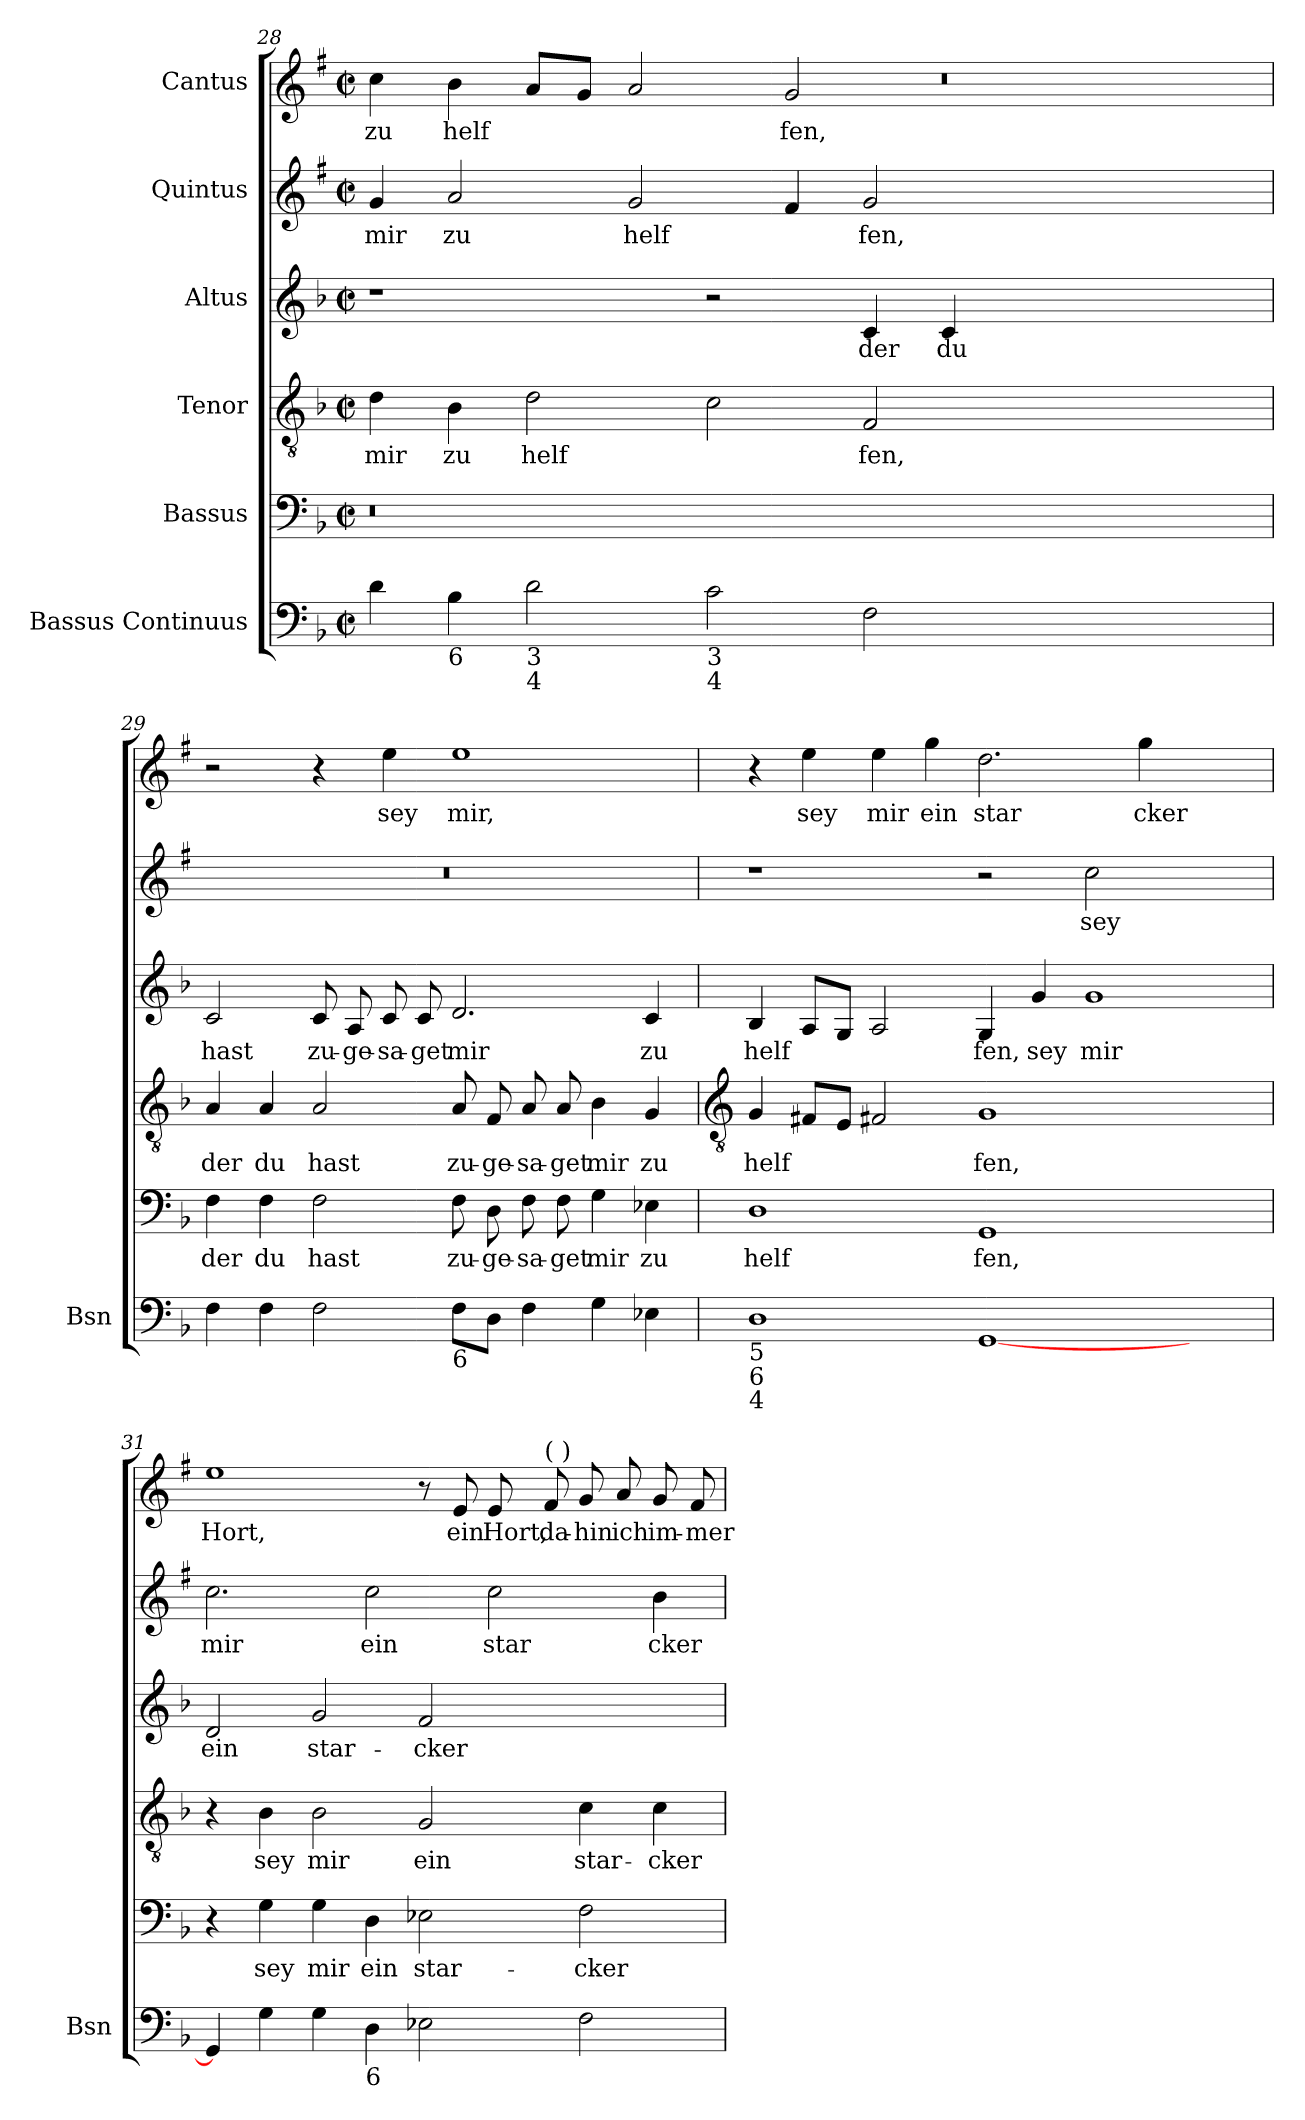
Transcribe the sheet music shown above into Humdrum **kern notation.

**kern	**kern	**text	**kern	**text	**kern	**text	**kern	**text	**kern	**text
*part6	*part5	*part5	*part4	*part4	*part3	*part3	*part2	*part2	*part1	*part1
*staff6	*staff5	*staff5	*staff4	*staff4	*staff3	*staff3	*staff2	*staff2	*staff1	*staff1
*I"Bassus Continuus	*I"Bassus	*	*I"Tenor	*	*I"Altus	*	*I"Quintus	*	*I"Cantus	*
*I'Bsn	*	*	*	*	*	*	*	*	*	*
*clefF4	*clefF4	*	*clefGv2	*	*clefG2	*	*clefG2	*	*clefG2	*
*	*	*	*	*	*	*	*ITrd1c2	*	*ITrd1c2	*
*k[b-]	*k[b-]	*	*k[b-]	*	*k[b-]	*	*k[b-]	*	*k[b-]	*
*F:	*F:	*	*F:	*	*F:	*	*F:	*	*F:	*
*M4/2	*M4/2	*	*M4/2	*	*M4/2	*	*M4/2	*	*M4/2	*
*met(c|)	*met(c|)	*	*met(c|)	*	*met(c|)	*	*met(c|)	*	*met(c|)	*
=28	=28	=28	=28	=28	=28	=28	=28	=28	=28	=28
!	!	!	!	!LO:LY:b	!	!	!	!LO:LY:b	!	!LO:LY:b
4d	0r	.	4d	mir	1r	.	4f	mir	4b-	zu
!LO:TX:b:t=6	!	!	!	!	!	!	!	!	!	!
!	!	!	!	!LO:LY:b	!	!	!	!LO:LY:b	!	!LO:LY:b
4B-	.	.	4B-	zu	.	.	2g	zu	4a	helf
!LO:TX:b:t=3	!	!	!	!	!	!	!	!	!	!
!LO:TX:b:t=4	!	!	!	!	!	!	!	!	!	!
!	!	!	!	!LO:LY:b	!	!	!	!	!	!
2d	.	.	2d	helf	.	.	.	.	8gL	.
.	.	.	.	.	.	.	.	.	8fJ	.
!	!	!	!	!	!	!	!	!LO:LY:b	!	!
.	.	.	.	.	.	.	2f	helf	2g	.
!LO:TX:b:t=3	!	!	!	!	!	!	!	!	!	!
!LO:TX:b:t=4	!	!	!	!	!	!	!	!	!	!
2c	.	.	2c	.	2r	.	.	.	.	.
!	!	!	!	!	!	!	!	!	!	!LO:LY:b
.	.	.	.	.	.	.	4e	.	2f	fen,
!	!	!	!	!LO:LY:b	!	!LO:LY:b	!	!LO:LY:b	!	!
2F	.	.	2F	fen,	4c	der	2f	fen,	.	.
!	!	!	!	!	!	!LO:LY:b	!	!	!	!
.	.	.	.	.	4c	du	.	.	0r	.
1..ryy	1..ryy	.	1..ryy	.	1..ryy	.	1..ryy	.	.	.
!!LO:LB:g=z
=29	=29	=29	=29	=29	=29	=29	=29	=29	=29	=29
!	!	!LO:LY:b	!	!LO:LY:b	!	!LO:LY:b	!	!	!	!
4F	4F	der	4A	der	2c	hast	0r	.	2r	.
!	!	!LO:LY:b	!	!LO:LY:b	!	!	!	!	!	!
4F	4F	du	4A	du	.	.	.	.	.	.
!	!	!LO:LY:b	!	!LO:LY:b	!	!LO:LY:b	!	!	!	!
2F	2F	hast	2A	hast	8c	zu-	.	.	4r	.
!	!	!	!	!	!	!LO:LY:b	!	!	!	!
.	.	.	.	.	8A	-ge-	.	.	.	.
!	!	!	!	!	!	!LO:LY:b	!	!	!	!LO:LY:b
.	.	.	.	.	8c	-sa-	.	.	4dd	sey
!	!	!	!	!	!	!LO:LY:b	!	!	!	!
.	.	.	.	.	8c	-get	.	.	.	.
!LO:TX:b:t=6	!	!	!	!	!	!	!	!	!	!
!	!	!LO:LY:b	!	!LO:LY:b	!	!LO:LY:b	!	!	!	!LO:LY:b
8FL	8F	zu-	8A	zu-	2.d	mir	.	.	1dd	mir,
!	!	!LO:LY:b	!	!LO:LY:b	!	!	!	!	!	!
8DJ	8D	-ge-	8F	-ge-	.	.	.	.	.	.
!	!	!LO:LY:b	!	!LO:LY:b	!	!	!	!	!	!
4F	8F	-sa-	8A	-sa-	.	.	.	.	.	.
!	!	!LO:LY:b	!	!LO:LY:b	!	!	!	!	!	!
.	8F	-get	8A	-get	.	.	.	.	.	.
!	!	!LO:LY:b	!	!LO:LY:b	!	!	!	!	!	!
4G	4G	mir	4B-	mir	.	.	.	.	.	.
!	!	!LO:LY:b	!	!LO:LY:b	!	!LO:LY:b	!	!	!	!
4E-X	4E-X	zu	4G	zu	4c	zu	.	.	.	.
!!LO:LB:g=z
=30	=30	=30	=30	=30	=30	=30	=30	=30	=30	=30
*	*	*	*clefGv2	*	*	*	*	*	*	*
!LO:TX:b:t=5	!	!	!	!	!	!	!	!	!	!
!LO:TX:b:t=6\n4	!	!	!	!	!	!	!	!	!	!
!	!	!LO:LY:b	!	!LO:LY:b	!	!LO:LY:b	!	!	!	!
1D	1D	helf	4G	helf	4B-	helf	1r	.	4r	.
!	!	!	!	!	!	!	!	!	!	!LO:LY:b
.	.	.	8F#XL	.	8AL	.	.	.	4dd	sey
.	.	.	8EJ	.	8GJ	.	.	.	.	.
!	!	!	!	!	!	!	!	!	!	!LO:LY:b
.	.	.	2F#X	.	2A	.	.	.	4dd	mir
!	!	!	!	!	!	!	!	!	!	!LO:LY:b
.	.	.	.	.	.	.	.	.	4ff	ein
!	!	!LO:LY:b	!	!LO:LY:b	!	!LO:LY:b	!	!	!	!LO:LY:b
[1GG	1GG	fen,	1G	fen,	4G	fen,	2r	.	2.cc	star
!	!	!	!	!	!	!LO:LY:b	!	!	!	!
.	.	.	.	.	4g	sey	.	.	.	.
!	!	!	!	!	!	!LO:LY:b	!	!LO:LY:b	!	!
.	.	.	.	.	1g	mir	2b-	sey	.	.
!	!	!	!	!	!	!	!	!	!	!LO:LY:b
.	.	.	.	.	.	.	.	.	4ff	cker
2ryy	2ryy	.	2ryy	.	.	.	2ryy	.	2ryy	.
!!LO:LB:g=z
=31	=31	=31	=31	=31	=31	=31	=31	=31	=31	=31
!	!	!	!	!	!	!LO:LY:b	!	!LO:LY:b	!	!LO:LY:b
4GG]	4r	.	4r	.	2d	ein	2.b-	mir	1dd	Hort,
!	!	!LO:LY:b	!	!LO:LY:b	!	!	!	!	!	!
4G	4G	sey	4B-	sey	.	.	.	.	.	.
!	!	!LO:LY:b	!	!LO:LY:b	!	!LO:LY:b	!	!	!	!
4G	4G	mir	2B-	mir	2g	star-	.	.	.	.
!LO:TX:b:t=6	!	!	!	!	!	!	!	!	!	!
!	!	!LO:LY:b	!	!	!	!	!	!LO:LY:b	!	!
4D	4D	ein	.	.	.	.	2b-	ein	.	.
!	!	!LO:LY:b	!	!LO:LY:b	!	!LO:LY:b	!	!	!	!
2E-X	2E-X	star-	2G	ein	2f	-cker	.	.	8r	.
!	!	!	!	!	!	!	!	!	!	!LO:LY:b
.	.	.	.	.	.	.	.	.	8d	ein
!	!	!	!	!	!	!	!	!LO:LY:b	!	!LO:LY:b
.	.	.	.	.	.	.	2b-	star	8d	Hort,
!	!	!	!	!	!	!	!	!	!LO:TX:a:t=(  )	!
!	!	!	!	!	!	!	!	!	!	!LO:LY:b
.	.	.	.	.	.	.	.	.	8e	da-
!	!	!LO:LY:b	!	!LO:LY:b	!	!	!	!	!	!LO:LY:b
2F	2F	-cker	4c	star-	2ryy	.	.	.	8f	-hin
!	!	!	!	!	!	!	!	!	!	!LO:LY:b
.	.	.	.	.	.	.	.	.	8g	ich
!	!	!	!	!LO:LY:b	!	!	!	!LO:LY:b	!	!LO:LY:b
.	.	.	4c	-cker	.	.	4a	cker	8f	im-
!	!	!	!	!	!	!	!	!	!	!LO:LY:b
.	.	.	.	.	.	.	.	.	8e	-mer
=	=	=	=	=	=	=	=	=	=	=
*-	*-	*-	*-	*-	*-	*-	*-	*-	*-	*-
